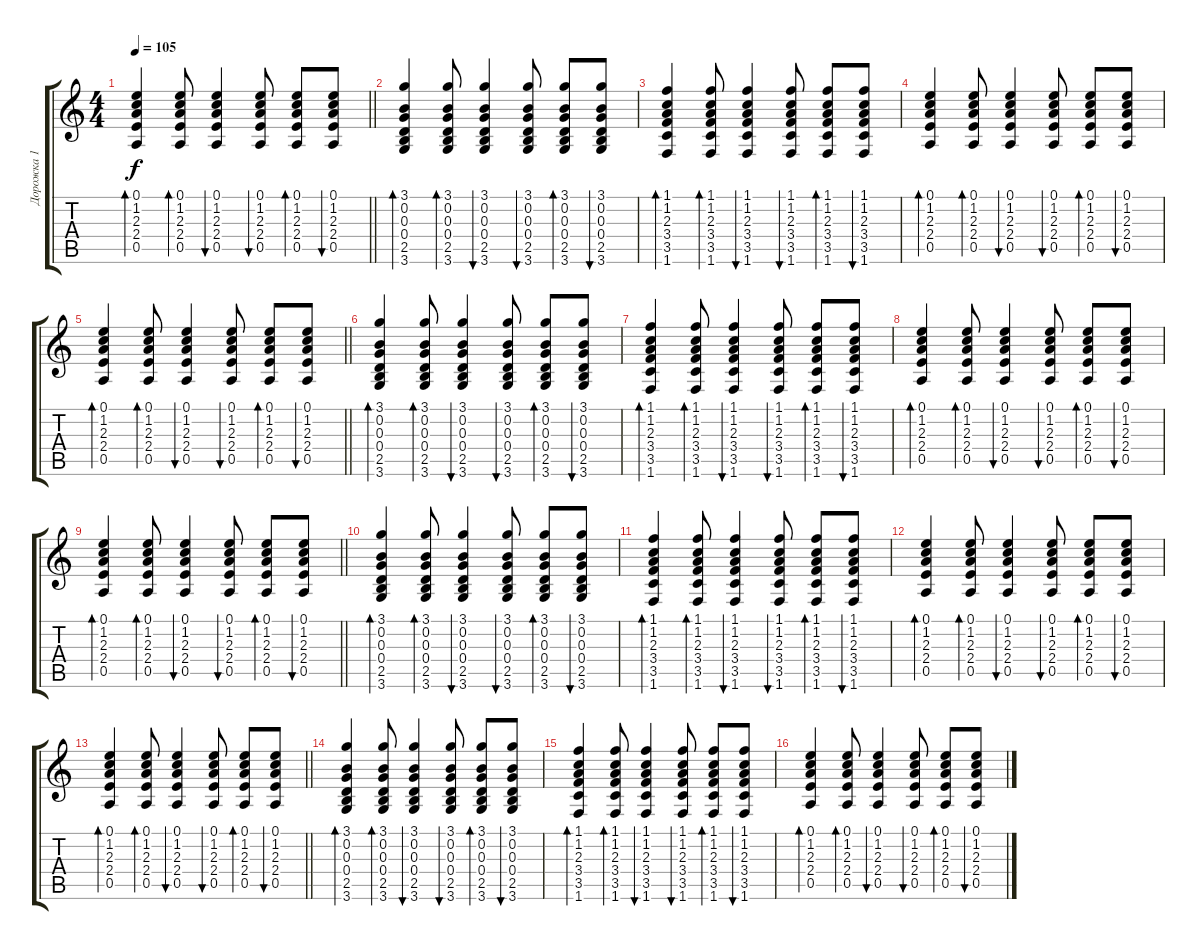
\track ("Дорожка 1" "Дорожка 1") {instrument acousticguitarsteel}
\staff {score tabs}
\tuning (E4 B3 G3 D3 A2 E2) {hide}
\ts (4 4)
\tempo 105
\clef g2
\barLineRight lightlight
\ks c
(0.1 1.2 2.3 2.4 0.5).4{bd 60 dy f} (0.1 1.2 2.3 2.4 0.5).8{bd 60} (0.1 1.2 2.3 2.4 0.5).4{bu 60} (0.1 1.2 2.3 2.4 0.5).8{bu 60} (0.1 1.2 2.3 2.4 0.5).8{bd 60} (0.1 1.2 2.3 2.4 0.5).8{bu 60} |
(3.1 0.2 0.3 0.4 2.5 3.6).4{bd 60} (3.1 0.2 0.3 0.4 2.5 3.6).8{bd 60} (3.1 0.2 0.3 0.4 2.5 3.6).4{bu 60} (3.1 0.2 0.3 0.4 2.5 3.6).8{bu 60} (3.1 0.2 0.3 0.4 2.5 3.6).8{bd 60} (3.1 0.2 0.3 0.4 2.5 3.6).8{bu 60} |
(1.1 1.2 2.3 3.4 3.5 1.6).4{bd 60} (1.1 1.2 2.3 3.4 3.5 1.6).8{bd 60} (1.1 1.2 2.3 3.4 3.5 1.6).4{bu 60} (1.1 1.2 2.3 3.4 3.5 1.6).8{bu 60} (1.1 1.2 2.3 3.4 3.5 1.6).8{bd 60} (1.1 1.2 2.3 3.4 3.5 1.6).8{bu 60} |
(0.1 1.2 2.3 2.4 0.5).4{bd 60} (0.1 1.2 2.3 2.4 0.5).8{bd 60} (0.1 1.2 2.3 2.4 0.5).4{bu 60} (0.1 1.2 2.3 2.4 0.5).8{bu 60} (0.1 1.2 2.3 2.4 0.5).8{bd 60} (0.1 1.2 2.3 2.4 0.5).8{bu 60} |
\barLineRight lightlight
(0.1 1.2 2.3 2.4 0.5).4{bd 60} (0.1 1.2 2.3 2.4 0.5).8{bd 60} (0.1 1.2 2.3 2.4 0.5).4{bu 60} (0.1 1.2 2.3 2.4 0.5).8{bu 60} (0.1 1.2 2.3 2.4 0.5).8{bd 60} (0.1 1.2 2.3 2.4 0.5).8{bu 60} |
(3.1 0.2 0.3 0.4 2.5 3.6).4{bd 60} (3.1 0.2 0.3 0.4 2.5 3.6).8{bd 60} (3.1 0.2 0.3 0.4 2.5 3.6).4{bu 60} (3.1 0.2 0.3 0.4 2.5 3.6).8{bu 60} (3.1 0.2 0.3 0.4 2.5 3.6).8{bd 60} (3.1 0.2 0.3 0.4 2.5 3.6).8{bu 60} |
(1.1 1.2 2.3 3.4 3.5 1.6).4{bd 60} (1.1 1.2 2.3 3.4 3.5 1.6).8{bd 60} (1.1 1.2 2.3 3.4 3.5 1.6).4{bu 60} (1.1 1.2 2.3 3.4 3.5 1.6).8{bu 60} (1.1 1.2 2.3 3.4 3.5 1.6).8{bd 60} (1.1 1.2 2.3 3.4 3.5 1.6).8{bu 60} |
(0.1 1.2 2.3 2.4 0.5).4{bd 60} (0.1 1.2 2.3 2.4 0.5).8{bd 60} (0.1 1.2 2.3 2.4 0.5).4{bu 60} (0.1 1.2 2.3 2.4 0.5).8{bu 60} (0.1 1.2 2.3 2.4 0.5).8{bd 60} (0.1 1.2 2.3 2.4 0.5).8{bu 60} |
\barLineRight lightlight
(0.1 1.2 2.3 2.4 0.5).4{bd 60} (0.1 1.2 2.3 2.4 0.5).8{bd 60} (0.1 1.2 2.3 2.4 0.5).4{bu 60} (0.1 1.2 2.3 2.4 0.5).8{bu 60} (0.1 1.2 2.3 2.4 0.5).8{bd 60} (0.1 1.2 2.3 2.4 0.5).8{bu 60} |
(3.1 0.2 0.3 0.4 2.5 3.6).4{bd 60} (3.1 0.2 0.3 0.4 2.5 3.6).8{bd 60} (3.1 0.2 0.3 0.4 2.5 3.6).4{bu 60} (3.1 0.2 0.3 0.4 2.5 3.6).8{bu 60} (3.1 0.2 0.3 0.4 2.5 3.6).8{bd 60} (3.1 0.2 0.3 0.4 2.5 3.6).8{bu 60} |
(1.1 1.2 2.3 3.4 3.5 1.6).4{bd 60} (1.1 1.2 2.3 3.4 3.5 1.6).8{bd 60} (1.1 1.2 2.3 3.4 3.5 1.6).4{bu 60} (1.1 1.2 2.3 3.4 3.5 1.6).8{bu 60} (1.1 1.2 2.3 3.4 3.5 1.6).8{bd 60} (1.1 1.2 2.3 3.4 3.5 1.6).8{bu 60} |
(0.1 1.2 2.3 2.4 0.5).4{bd 60} (0.1 1.2 2.3 2.4 0.5).8{bd 60} (0.1 1.2 2.3 2.4 0.5).4{bu 60} (0.1 1.2 2.3 2.4 0.5).8{bu 60} (0.1 1.2 2.3 2.4 0.5).8{bd 60} (0.1 1.2 2.3 2.4 0.5).8{bu 60} |
\barLineRight lightlight
(0.1 1.2 2.3 2.4 0.5).4{bd 60} (0.1 1.2 2.3 2.4 0.5).8{bd 60} (0.1 1.2 2.3 2.4 0.5).4{bu 60} (0.1 1.2 2.3 2.4 0.5).8{bu 60} (0.1 1.2 2.3 2.4 0.5).8{bd 60} (0.1 1.2 2.3 2.4 0.5).8{bu 60} |
(3.1 0.2 0.3 0.4 2.5 3.6).4{bd 60} (3.1 0.2 0.3 0.4 2.5 3.6).8{bd 60} (3.1 0.2 0.3 0.4 2.5 3.6).4{bu 60} (3.1 0.2 0.3 0.4 2.5 3.6).8{bu 60} (3.1 0.2 0.3 0.4 2.5 3.6).8{bd 60} (3.1 0.2 0.3 0.4 2.5 3.6).8{bu 60} |
(1.1 1.2 2.3 3.4 3.5 1.6).4{bd 60} (1.1 1.2 2.3 3.4 3.5 1.6).8{bd 60} (1.1 1.2 2.3 3.4 3.5 1.6).4{bu 60} (1.1 1.2 2.3 3.4 3.5 1.6).8{bu 60} (1.1 1.2 2.3 3.4 3.5 1.6).8{bd 60} (1.1 1.2 2.3 3.4 3.5 1.6).8{bu 60} |
(0.1 1.2 2.3 2.4 0.5).4{bd 60} (0.1 1.2 2.3 2.4 0.5).8{bd 60} (0.1 1.2 2.3 2.4 0.5).4{bu 60} (0.1 1.2 2.3 2.4 0.5).8{bu 60} (0.1 1.2 2.3 2.4 0.5).8{bd 60} (0.1 1.2 2.3 2.4 0.5).8{bu 60}
